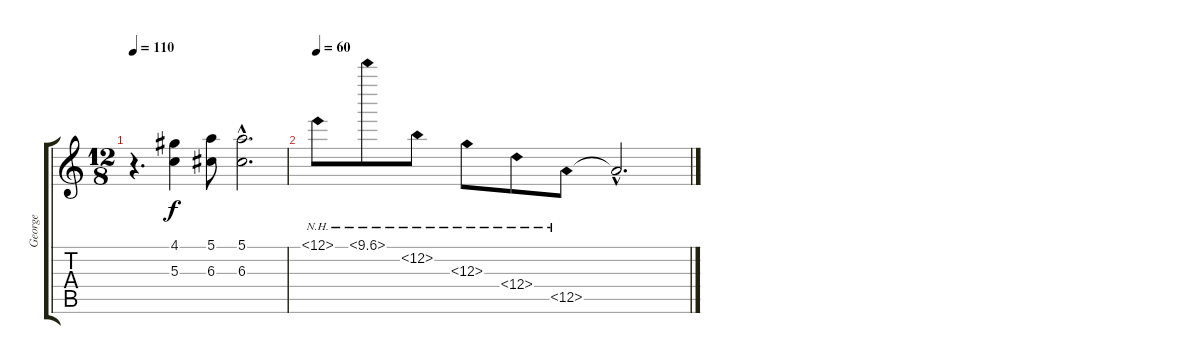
\track ("George" "George") {instrument overdrivenguitar}
\staff {score tabs}
\tuning (E4 B3 G3 D3 A2 E2) {hide}
\ts (12 8)
\tempo 110
\clef g2
\ks c
r.4{d dy f} (4.1 5.3).4{volume 13} (5.1 6.3).8 (5.1{hac} 6.3{hac}).2{d} |
\tempo 70
\tempo 60
12.1{nh}.8{volume 16 instrument electricpiano2} 10.1{nh}.8 12.2{nh}.8 11.3{nh}.8 11.4{nh}.8 12.5{nh}.8 12.5{hac t}.2{d}
